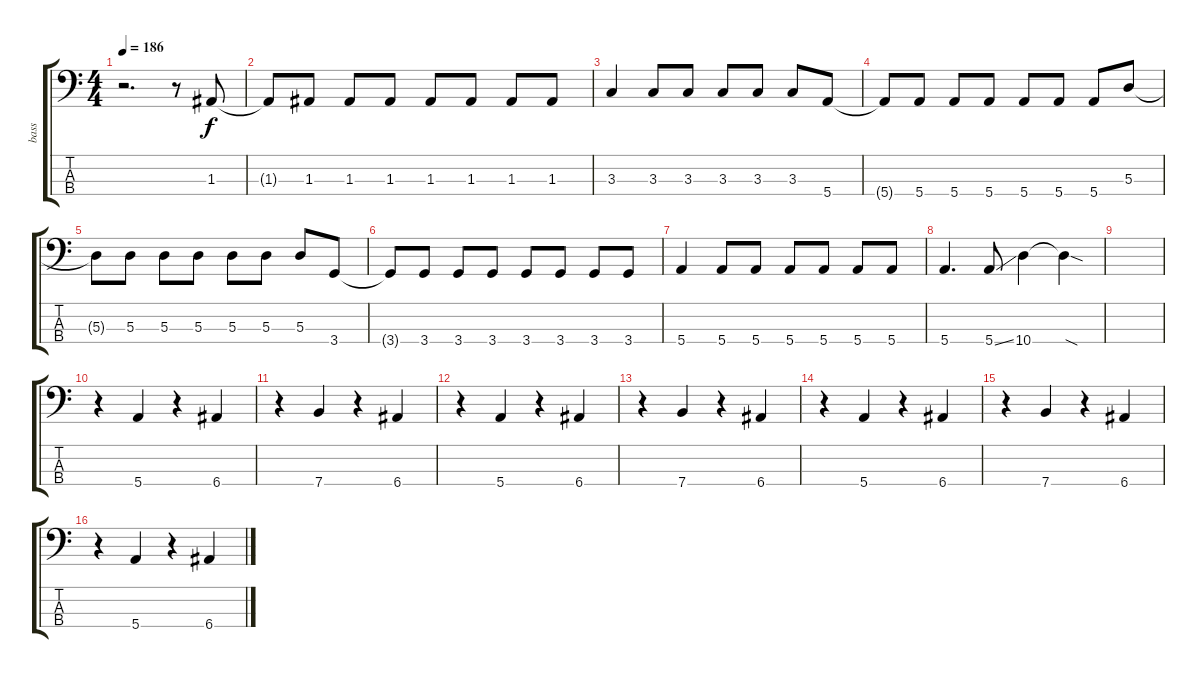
\track ("bass" "bass") {instrument electricbasspick}
\staff {score tabs}
\tuning (G2 D2 A1 E1) {hide}
\ts (4 4)
\tempo 186
\clef f4
\ks c
r.2{d dy f} r.8 1.3.8 |
1.3{t}.8 1.3.8 1.3.8 1.3.8 1.3.8 1.3.8 1.3.8 1.3.8 |
3.3.4 3.3.8 3.3.8 3.3.8 3.3.8 3.3.8 5.4.8 |
5.4{t}.8 5.4.8 5.4.8 5.4.8 5.4.8 5.4.8 5.4.8 5.3.8 |
5.3{t}.8 5.3.8 5.3.8 5.3.8 5.3.8 5.3.8 5.3.8 3.4.8 |
3.4{t}.8 3.4.8 3.4.8 3.4.8 3.4.8 3.4.8 3.4.8 3.4.8 |
5.4.4 5.4.8 5.4.8 5.4.8 5.4.8 5.4.8 5.4.8 |
5.4.4{d} 5.4{ss}.8 10.4.4 10.4{sod t}.4 |
|
r.4 5.4.4 r.4 6.4.4 |
r.4 7.4.4 r.4 6.4.4 |
r.4 5.4.4 r.4 6.4.4 |
r.4 7.4.4 r.4 6.4.4 |
r.4 5.4.4 r.4 6.4.4 |
r.4 7.4.4 r.4 6.4.4 |
r.4 5.4.4 r.4 6.4.4
